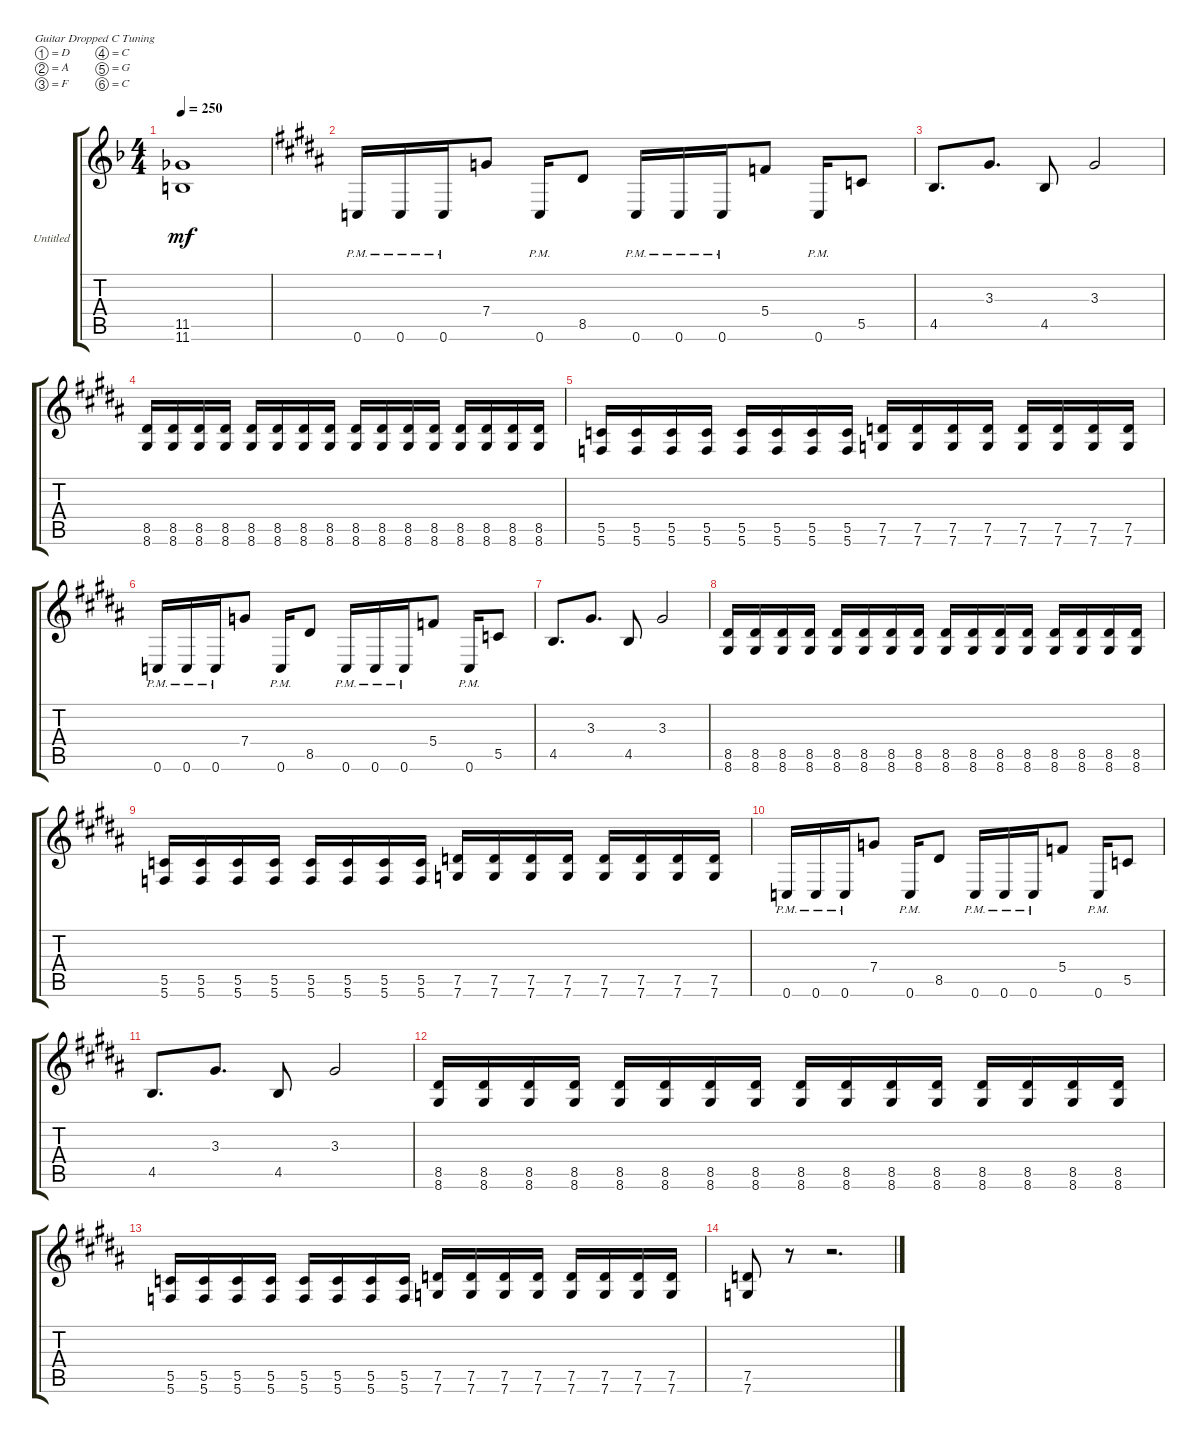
\bracketExtendMode groupsimilarinstruments
\firstSystemTrackNameOrientation horizontal
\otherSystemsTrackNameOrientation horizontal
\track ("Untitled" "Untitled") {instrument distortionguitar}
\staff {score tabs}
\tuning (D4 A3 F3 C3 G2 C2)
\ts (4 4)
\tempo 250
\clef g2
\ks f
(11.5 11.6).1{dy mf} |
\section ("" "")
\ks b
0.6{pm}.16 0.6{pm}.16 0.6{pm}.16 7.4.8 0.6{pm}.16 8.5.8 0.6{pm}.16 0.6{pm}.16 0.6{pm}.16 5.4.8 0.6{pm}.16 5.5.8 |
4.5.8{d} 3.3.8{d} 4.5.8 3.3.2 |
(8.5 8.6).16 (8.5 8.6).16 (8.5 8.6).16 (8.5 8.6).16 (8.5 8.6).16 (8.5 8.6).16 (8.5 8.6).16 (8.5 8.6).16 (8.5 8.6).16 (8.5 8.6).16 (8.5 8.6).16 (8.5 8.6).16 (8.5 8.6).16 (8.5 8.6).16 (8.5 8.6).16 (8.5 8.6).16 |
(5.5 5.6).16 (5.5 5.6).16 (5.5 5.6).16 (5.5 5.6).16 (5.5 5.6).16 (5.5 5.6).16 (5.5 5.6).16 (5.5 5.6).16 (7.5 7.6).16 (7.5 7.6).16 (7.5 7.6).16 (7.5 7.6).16 (7.5 7.6).16 (7.5 7.6).16 (7.5 7.6).16 (7.5 7.6).16 |
0.6{pm}.16 0.6{pm}.16 0.6{pm}.16 7.4.8 0.6{pm}.16 8.5.8 0.6{pm}.16 0.6{pm}.16 0.6{pm}.16 5.4.8 0.6{pm}.16 5.5.8 |
4.5.8{d} 3.3.8{d} 4.5.8 3.3.2 |
(8.5 8.6).16 (8.5 8.6).16 (8.5 8.6).16 (8.5 8.6).16 (8.5 8.6).16 (8.5 8.6).16 (8.5 8.6).16 (8.5 8.6).16 (8.5 8.6).16 (8.5 8.6).16 (8.5 8.6).16 (8.5 8.6).16 (8.5 8.6).16 (8.5 8.6).16 (8.5 8.6).16 (8.5 8.6).16 |
(5.5 5.6).16 (5.5 5.6).16 (5.5 5.6).16 (5.5 5.6).16 (5.5 5.6).16 (5.5 5.6).16 (5.5 5.6).16 (5.5 5.6).16 (7.5 7.6).16 (7.5 7.6).16 (7.5 7.6).16 (7.5 7.6).16 (7.5 7.6).16 (7.5 7.6).16 (7.5 7.6).16 (7.5 7.6).16 |
0.6{pm}.16 0.6{pm}.16 0.6{pm}.16 7.4.8 0.6{pm}.16 8.5.8 0.6{pm}.16 0.6{pm}.16 0.6{pm}.16 5.4.8 0.6{pm}.16 5.5.8 |
4.5.8{d} 3.3.8{d} 4.5.8 3.3.2 |
(8.5 8.6).16 (8.5 8.6).16 (8.5 8.6).16 (8.5 8.6).16 (8.5 8.6).16 (8.5 8.6).16 (8.5 8.6).16 (8.5 8.6).16 (8.5 8.6).16 (8.5 8.6).16 (8.5 8.6).16 (8.5 8.6).16 (8.5 8.6).16 (8.5 8.6).16 (8.5 8.6).16 (8.5 8.6).16 |
(5.5 5.6).16 (5.5 5.6).16 (5.5 5.6).16 (5.5 5.6).16 (5.5 5.6).16 (5.5 5.6).16 (5.5 5.6).16 (5.5 5.6).16 (7.5 7.6).16 (7.5 7.6).16 (7.5 7.6).16 (7.5 7.6).16 (7.5 7.6).16 (7.5 7.6).16 (7.5 7.6).16 (7.5 7.6).16 |
(7.5 7.6).8 r.8 r.2{d}
